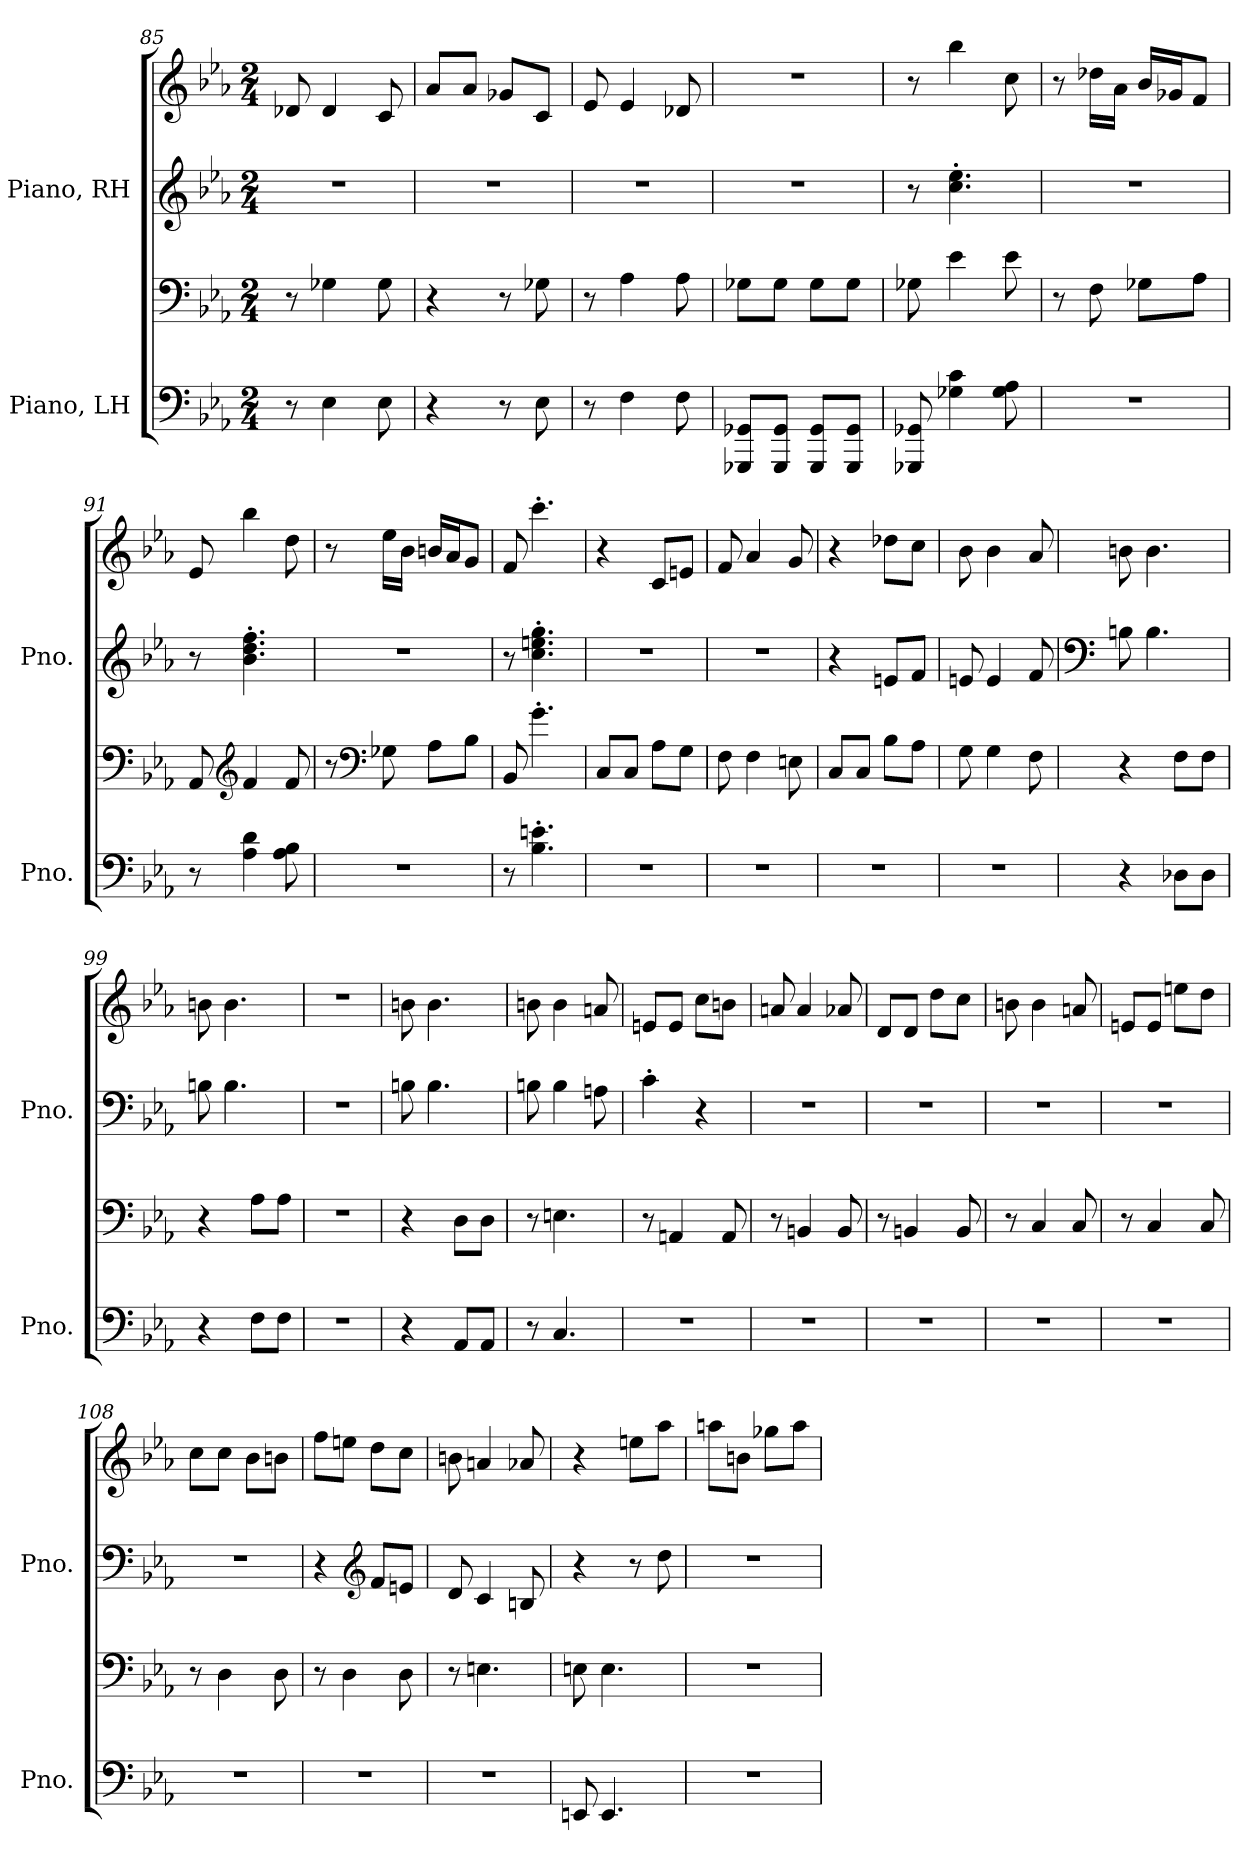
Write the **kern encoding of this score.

**kern	**kern	**kern	**kern
*part2	*part2	*part1	*part1
*staff4	*staff3	*staff2	*staff1
*I"Piano, LH	*	*I"Piano, RH	*
*I'Pno.	*	*I'Pno.	*
*clefF4	*clefF4	*clefG2	*clefG2
*k[b-e-a-]	*k[b-e-a-]	*k[b-e-a-]	*k[b-e-a-]
*M2/4	*M2/4	*M2/4	*M2/4
=85	=85	=85	=85
8r	8r	2r	8d-X/
4E-\	4G-X\	.	4d-/
8E-\	8G-\	.	8c/
=86	=86	=86	=86
4r	4r	2r	8a-/L
.	.	.	8a-/J
8r	8r	.	8g-X/L
8E-\	8G-X\	.	8c/J
=87	=87	=87	=87
8r	8r	2r	8e-/
4F\	4A-\	.	4e-/
8F\	8A-\	.	8d-X/
=88	=88	=88	=88
8GGG-X/ 8GG-X/L	8G-X\L	2r	2r
8GGG-/ 8GG-/J	8G-\J	.	.
8GGG-/ 8GG-/L	8G-\L	.	.
8GGG-/ 8GG-/J	8G-\J	.	.
=89	=89	=89	=89
8GGG-X/ 8GG-X/	8G-X\	8r	8r
4G-X\ 4c\	4e-\	4.cc\' 4.ee-\'	4bb-\
8G-\ 8A-\	8e-\	.	8cc\
!!LO:LB:g=z
=90	=90	=90	=90
2r	8r	2r	8r
.	8F\	.	16dd-X\LL
.	.	.	16a-\JJ
.	8G-X\L	.	16b-/LL
.	.	.	16g-X/J
.	8A-\J	.	8f/J
=91	=91	=91	=91
8r	8AA-/	8r	8e-/
*	*clefG2	*	*
4A-\ 4d\	4f/	4.b-\' 4.dd\' 4.ff\'	4bb-\
8A-\ 8B-\	8f/	.	8dd\
=92	=92	=92	=92
2r	8r	2r	8r
*	*clefF4	*	*
.	8G-X\	.	16ee-\LL
.	.	.	16b-\JJ
.	8A-\L	.	16bn/LL
.	.	.	16a-/J
.	8B-\J	.	8g/J
=93	=93	=93	=93
8r	8BB-/	8r	8f/
4.B-\' 4.en\'	4.g'\	4.cc\' 4.een\' 4.gg\'	4.ccc'\
=94	=94	=94	=94
2r	8C/L	2r	4r
.	8C/J	.	.
.	8A-\L	.	8c/L
.	8G\J	.	8en/J
=95	=95	=95	=95
2r	8F\	2r	8f/
.	4F\	.	4a-/
.	8En\	.	8g/
!!LO:LB:g=z
=96	=96	=96	=96
2r	8C/L	4r	4r
.	8C/J	.	.
.	8B-\L	8en/L	8dd-X\L
.	8A-\J	8f/J	8cc\J
=97	=97	=97	=97
2r	8G\	8en/	8b-\
.	4G\	4e/	4b-\
.	8F\	8f/	8a-/
=98	=98	=98	=98
*	*	*clefF4	*
4r	4r	8Bn\	8bn\
.	.	4.B\	4.b\
8D-X\L	8F\L	.	.
8D-\J	8F\J	.	.
=99	=99	=99	=99
4r	4r	8Bn\	8bn\
.	.	4.B\	4.b\
8F\L	8A-\L	.	.
8F\J	8A-\J	.	.
=100	=100	=100	=100
2r	2r	2r	2r
=101	=101	=101	=101
4r	4r	8Bn\	8bn\
.	.	4.B\	4.b\
8AA-/L	8D\L	.	.
8AA-/J	8D\J	.	.
=102	=102	=102	=102
8r	8r	8Bn\	8bn\
4.C/	4.En\	4B\	4b\
.	.	8An\	8an/
=103	=103	=103	=103
2r	8r	4c'\	8en/L
.	4AAn/	.	8e/J
.	.	4r	8cc\L
.	8AA/	.	8bn\J
!!LO:PB:g=z
=104	=104	=104	=104
2r	8r	2r	8an/
.	4BBn/	.	4a/
.	8BB/	.	8a-X/
=105	=105	=105	=105
2r	8r	2r	8d/L
.	4BBn/	.	8d/J
.	.	.	8dd\L
.	8BB/	.	8cc\J
=106	=106	=106	=106
2r	8r	2r	8bn\
.	4C/	.	4b\
.	8C/	.	8an/
=107	=107	=107	=107
2r	8r	2r	8en/L
.	4C/	.	8e/J
.	.	.	8een\L
.	8C/	.	8dd\J
=108	=108	=108	=108
2r	8r	2r	8cc\L
.	4D\	.	8cc\J
.	.	.	8b-\L
.	8D\	.	8bn\J
=109	=109	=109	=109
2r	8r	4r	8ff\L
.	4D\	.	8een\J
*	*	*clefG2	*
.	.	8f/L	8dd\L
.	8D\	8en/J	8cc\J
!!LO:LB:g=z
=110	=110	=110	=110
2r	8r	8d/	8bn\
.	4.En\	4c/	4an/
.	.	8Bn/	8a-X/
=111	=111	=111	=111
8EEn/	8En\	4r	4r
4.EE/	4.E\	.	.
.	.	8r	8een\L
.	.	8dd\	8aa-\J
=112	=112	=112	=112
2r	2r	2r	8aan\L
.	.	.	8bn\J
.	.	.	8gg-X\L
.	.	.	8aa\J
=	=	=	=
*-	*-	*-	*-
